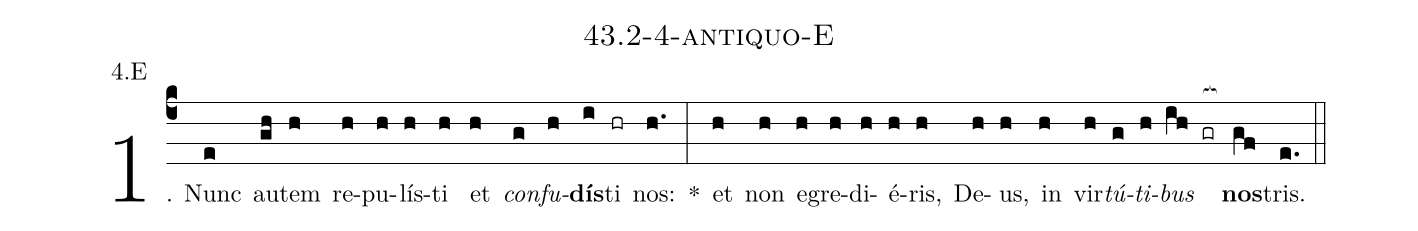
name: 43.2-4-antiquo-E;
annotation: 4.E;
%%
(c4)1. Nunc(e) au(gh)tem(h) re(h)pu(h)lís(h)ti(h) et(h) <i>con</i>(g)<i>fu</i>(h)<b>dís</b>(i)ti(hr) nos:(h.) *(:) et(h) non(h) e(h)gre(h)di(h)é(h)ris,(h) De(h)us,(h) in(h) vir(h)<i>tú</i>(g)<i>ti</i>(h)<i>bus</i>(ih gr[ocb:1{]) <b>nos</b>(gf[ocb:0}])tris.(e.) (::)
